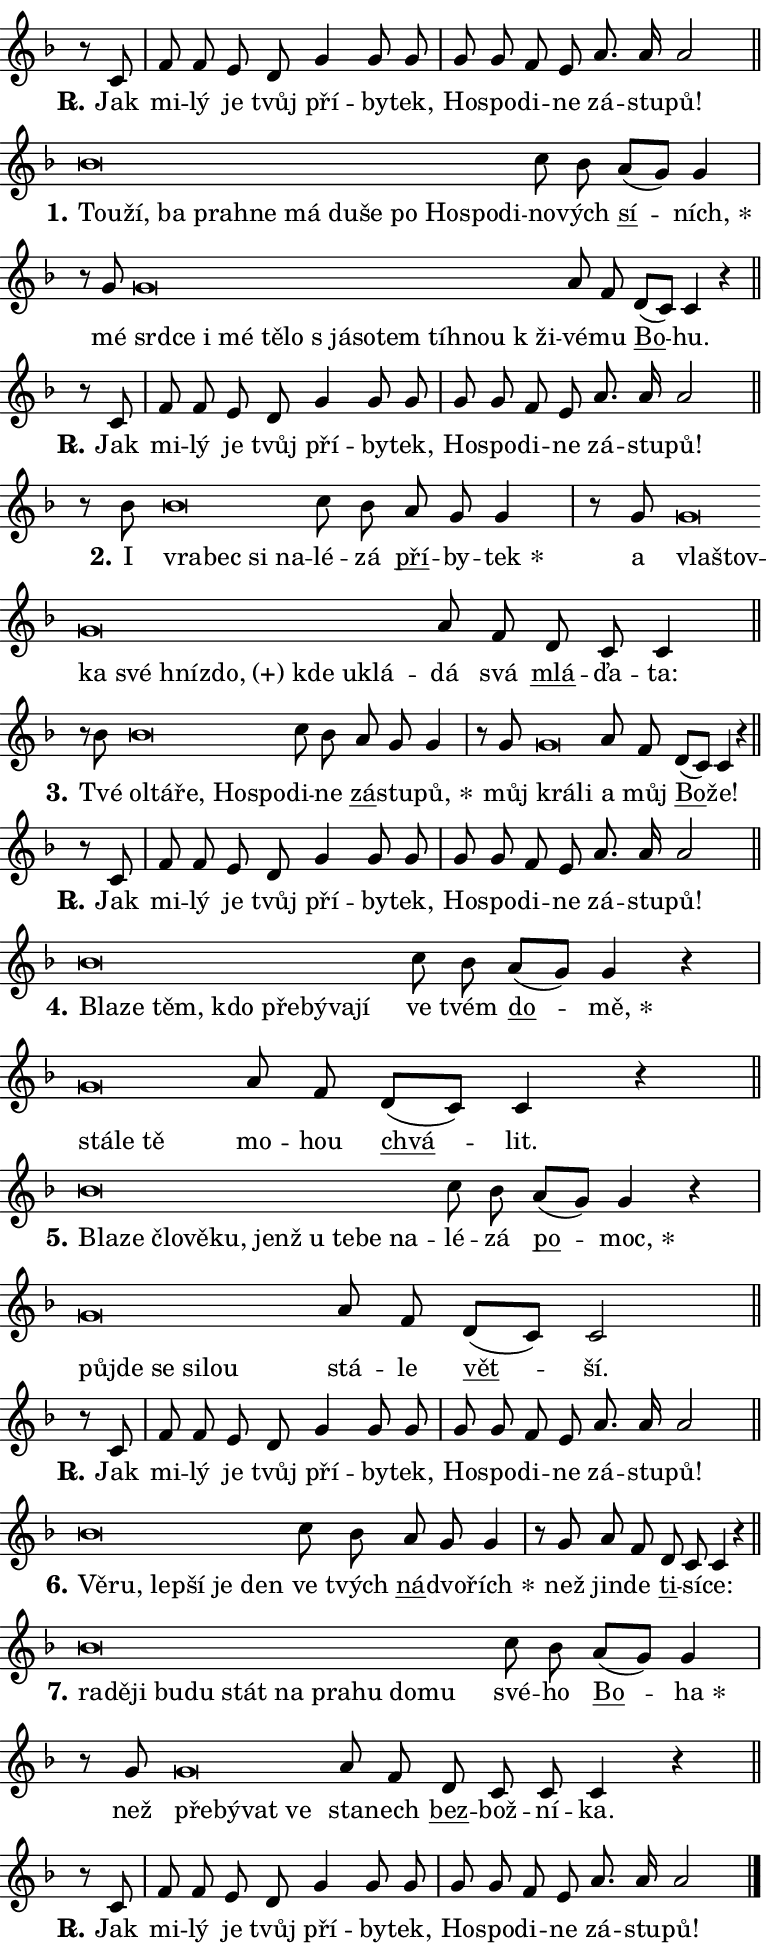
\version "2.24.0"
\header { tagline = "" }
\paper {
  indent = 0\cm
  top-margin = 0\cm
  right-margin = 0.13\cm % to fit lyric hyphens
  bottom-margin = 0\cm
  left-margin = 0\cm
  paper-width = 13\cm
  page-breaking = #ly:one-page-breaking
  system-system-spacing.basic-distance = #11
  score-system-spacing.basic-distance = #11
  ragged-last = ##f
}


%% Author: Thomas Morley
%% https://lists.gnu.org/archive/html/lilypond-user/2020-05/msg00002.html
#(define (line-position grob)
"Returns position of @var[grob} in current system:
   @code{'start}, if at first time-step
   @code{'end}, if at last time-step
   @code{'middle} otherwise
"
  (let* ((col (ly:item-get-column grob))
         (ln (ly:grob-object col 'left-neighbor))
         (rn (ly:grob-object col 'right-neighbor))
         (col-to-check-left (if (ly:grob? ln) ln col))
         (col-to-check-right (if (ly:grob? rn) rn col))
         (break-dir-left
           (and
             (ly:grob-property col-to-check-left 'non-musical #f)
             (ly:item-break-dir col-to-check-left)))
         (break-dir-right
           (and
             (ly:grob-property col-to-check-right 'non-musical #f)
             (ly:item-break-dir col-to-check-right))))
        (cond ((eqv? 1 break-dir-left) 'start)
              ((eqv? -1 break-dir-right) 'end)
              (else 'middle))))

#(define (tranparent-at-line-position vctor)
  (lambda (grob)
  "Relying on @code{line-position} select the relevant enry from @var{vctor}.
Used to determine transparency,"
    (case (line-position grob)
      ((end) (not (vector-ref vctor 0)))
      ((middle) (not (vector-ref vctor 1)))
      ((start) (not (vector-ref vctor 2))))))

noteHeadBreakVisibility =
#(define-music-function (break-visibility)(vector?)
"Makes @code{NoteHead}s transparent relying on @var{break-visibility}"
#{
  \override NoteHead.transparent =
    #(tranparent-at-line-position break-visibility)
#})

#(define delete-ledgers-for-transparent-note-heads
  (lambda (grob)
    "Reads whether a @code{NoteHead} is transparent.
If so this @code{NoteHead} is removed from @code{'note-heads} from
@var{grob}, which is supposed to be @code{LedgerLineSpanner}.
As a result ledgers are not printed for this @code{NoteHead}"
    (let* ((nhds-array (ly:grob-object grob 'note-heads))
           (nhds-list
             (if (ly:grob-array? nhds-array)
                 (ly:grob-array->list nhds-array)
                 '()))
           ;; Relies on the transparent-property being done before
           ;; Staff.LedgerLineSpanner.after-line-breaking is executed.
           ;; This is fragile ...
           (to-keep
             (remove
               (lambda (nhd)
                 (ly:grob-property nhd 'transparent #f))
               nhds-list)))
      ;; TODO find a better method to iterate over grob-arrays, similiar
      ;; to filter/remove etc for lists
      ;; For now rebuilt from scratch
      (set! (ly:grob-object grob 'note-heads)  '())
      (for-each
        (lambda (nhd)
          (ly:pointer-group-interface::add-grob grob 'note-heads nhd))
        to-keep))))

squashNotes = {
  \override NoteHead.X-extent = #'(-0.2 . 0.2)
  \override NoteHead.Y-extent = #'(-0.75 . 0)
  \override NoteHead.stencil =
    #(lambda (grob)
       (let ((pos (ly:grob-property grob 'staff-position)))
         (begin
           (if (< pos -7) (display "ERROR: Lower brevis then expected\n") (display ""))
           (if (<= pos -6) ly:text-interface::print ly:note-head::print))))
}
unSquashNotes = {
  \revert NoteHead.X-extent
  \revert NoteHead.Y-extent
  \revert NoteHead.stencil
}

hideNotes = \noteHeadBreakVisibility #begin-of-line-visible
unHideNotes = \noteHeadBreakVisibility #all-visible

% work-around for resetting accidentals
% https://lilypond.org/doc/v2.23/Documentation/notation/displaying-rhythms#unmetered-music
cadenzaMeasure = {
  \cadenzaOff
  \partial 1024 s1024
  \cadenzaOn
}

#(define-markup-command (accent layout props text) (markup?)
  "Underline accented syllable"
  (interpret-markup layout props
    #{\markup \override #'(offset . 4.3) \underline { #text }#}))

responsum = \markup \concat {
  "R" \hspace #-1.05 \path #0.1 #'((moveto 0 0.07) (lineto 0.9 0.8)) \hspace #0.05 "."
}

spaceSize = #0.6828661417322834 % exact space size for TeX Gyre Schola

\layout {
  \context {
    \Staff
    \remove "Time_signature_engraver"
    \override LedgerLineSpanner.after-line-breaking = #delete-ledgers-for-transparent-note-heads
  }
  \context {
    \Lyrics {
      \override LyricSpace.minimum-distance = \spaceSize
      \override LyricText.font-name = #"TeX Gyre Schola"
      \override LyricText.font-size = 1
      \override StanzaNumber.font-name = #"TeX Gyre Schola Bold"
      \override StanzaNumber.font-size = 1
    }
  }
  \context {
    \Score 
    \override NoteHead.text =
      #(lambda (grob) 
        (let ((pos (ly:grob-property grob 'staff-position)))
          #{\markup {
            \combine
              \halign #-0.55 \raise #(if (= pos -6) 0 0.5) \override #'(thickness . 2) \draw-line #'(3.2 . 0)
              \musicglyph "noteheads.sM1"
          }#}))
  }
}

% magnetic-lyrics.ily
%
%   written by
%     Jean Abou Samra <jean@abou-samra.fr>
%     Werner Lemberg <wl@gnu.org>
%
%   adapted by
%     Jiri Hon <jiri.hon@gmail.com>
%
% Version 2022-Apr-15

% https://www.mail-archive.com/lilypond-user@gnu.org/msg149350.html

#(define (Left_hyphen_pointer_engraver context)
   "Collect syllable-hyphen-syllable occurrences in lyrics and store
them in properties.  This engraver only looks to the left.  For
example, if the lyrics input is @code{foo -- bar}, it does the
following.

@itemize @bullet
@item
Set the @code{text} property of the @code{LyricHyphen} grob between
@q{foo} and @q{bar} to @code{foo}.

@item
Set the @code{left-hyphen} property of the @code{LyricText} grob with
text @q{foo} to the @code{LyricHyphen} grob between @q{foo} and
@q{bar}.
@end itemize

Use this auxiliary engraver in combination with the
@code{lyric-@/text::@/apply-@/magnetic-@/offset!} hook."
   (let ((hyphen #f)
         (text #f))
     (make-engraver
      (acknowledgers
       ((lyric-syllable-interface engraver grob source-engraver)
        (set! text grob)))
      (end-acknowledgers
       ((lyric-hyphen-interface engraver grob source-engraver)
        ;(when (not (grob::has-interface grob 'lyric-space-interface))
          (set! hyphen grob)));)
      ((stop-translation-timestep engraver)
       (when (and text hyphen)
         (ly:grob-set-object! text 'left-hyphen hyphen))
       (set! text #f)
       (set! hyphen #f)))))

#(define (lyric-text::apply-magnetic-offset! grob)
   "If the space between two syllables is less than the value in
property @code{LyricText@/.details@/.squash-threshold}, move the right
syllable to the left so that it gets concatenated with the left
syllable.

Use this function as a hook for
@code{LyricText@/.after-@/line-@/breaking} if the
@code{Left_@/hyphen_@/pointer_@/engraver} is active."
   (let ((hyphen (ly:grob-object grob 'left-hyphen #f)))
     (when hyphen
       (let ((left-text (ly:spanner-bound hyphen LEFT)))
         (when (grob::has-interface left-text 'lyric-syllable-interface)
           (let* ((common (ly:grob-common-refpoint grob left-text X))
                  (this-x-ext (ly:grob-extent grob common X))
                  (left-x-ext
                   (begin
                     ;; Trigger magnetism for left-text.
                     (ly:grob-property left-text 'after-line-breaking)
                     (ly:grob-extent left-text common X)))
                  ;; `delta` is the gap width between two syllables.
                  (delta (- (interval-start this-x-ext)
                            (interval-end left-x-ext)))
                  (details (ly:grob-property grob 'details))
                  (threshold (assoc-get 'squash-threshold details 0.2)))
             (when (< delta threshold)
               (let* (;; We have to manipulate the input text so that
                      ;; ligatures crossing syllable boundaries are not
                      ;; disabled.  For languages based on the Latin
                      ;; script this is essentially a beautification.
                      ;; However, for non-Western scripts it can be a
                      ;; necessity.
                      (lt (ly:grob-property left-text 'text))
                      (rt (ly:grob-property grob 'text))
                      (is-space (grob::has-interface hyphen 'lyric-space-interface))
                      (space (if is-space " " ""))
                      (extra-delta (if is-space spaceSize 0))
                      ;; Append new syllable.
                      (ltrt-space (if (and (string? lt) (string? rt))
                                (string-append lt space rt)
                                (make-concat-markup (list lt space rt))))
                      ;; Right-align `ltrt` to the right side.
                      (ltrt-space-markup (grob-interpret-markup
                               grob
                               (make-translate-markup
                                (cons (interval-length this-x-ext) 0)
                                (make-right-align-markup ltrt-space)))))
                 (begin
                   ;; Don't print `left-text`.
                   (ly:grob-set-property! left-text 'stencil #f)
                   ;; Set text and stencil (which holds all collected
                   ;; syllables so far) and shift it to the left.
                   (ly:grob-set-property! grob 'text ltrt-space)
                   (ly:grob-set-property! grob 'stencil ltrt-space-markup)
                   (ly:grob-translate-axis! grob (- (- delta extra-delta)) X))))))))))


#(define (lyric-hyphen::displace-bounds-first grob)
   ;; Make very sure this callback isn't triggered too early.
   (let ((left (ly:spanner-bound grob LEFT))
         (right (ly:spanner-bound grob RIGHT)))
     (ly:grob-property left 'after-line-breaking)
     (ly:grob-property right 'after-line-breaking)
     (ly:lyric-hyphen::print grob)))

squashThreshold = #0.4

\layout {
  \context {
    \Lyrics
    \consists #Left_hyphen_pointer_engraver
    \override LyricText.after-line-breaking =
      #lyric-text::apply-magnetic-offset!
    \override LyricHyphen.stencil = #lyric-hyphen::displace-bounds-first
    \override LyricText.details.squash-threshold = \squashThreshold
    \override LyricHyphen.minimum-distance = 0
    \override LyricHyphen.minimum-length = \squashThreshold
  }
}

squashText = \override LyricText.details.squash-threshold = 9999
unSquashText = \override LyricText.details.squash-threshold = \squashThreshold

leftText = \override LyricText.self-alignment-X = #LEFT
unLeftText = \revert LyricText.self-alignment-X

starOffset = #(lambda (grob) 
                (let ((x_offset (ly:self-alignment-interface::aligned-on-x-parent grob)))
                  (if (= x_offset 0) 0 (+ x_offset 1.2))))

star = #(define-music-function (syllable)(string?)
"Append star separator at the end of a syllable"
#{
  \once \override LyricText.X-offset = #starOffset
  \lyricmode { \markup {
    #syllable
    \override #'((font-name . "TeX Gyre Schola Bold")) \hspace #0.2 \lower #0.65 \larger "*"
  } }
#})

starAccent = #(define-music-function (syllable)(string?)
"Append star separator at the end of a syllable and make accent"
#{
  \once \override LyricText.X-offset = #starOffset
  \lyricmode { \markup {
    \accent #syllable
    \override #'((font-name . "TeX Gyre Schola Bold")) \hspace #0.2 \lower #0.65 \larger "*"
  } }
#})

breath = #(define-music-function (syllable)(string?)
"Append breathing indicator at the end of a syllable"
#{
  \lyricmode { \markup { #syllable "+" } }
#})

optionalBreath = #(define-music-function (syllable)(string?)
"Append optional breathing indicator at the end of a syllable"
#{
  \lyricmode { \markup { #syllable "(+)" } }
#})


\score {
    <<
        \new Voice = "melody" { \cadenzaOn \key f \major \relative { r8 c' \cadenzaMeasure \bar "|" f f e d \bar "" g4 g8 g \cadenzaMeasure \bar "|" g g f e \bar "" a8. a16 a2 \cadenzaMeasure \bar "||" \break } }
        \new Lyrics \lyricsto "melody" { \lyricmode { \set stanza = \responsum
Jak mi -- lý je tvůj pří -- by -- tek, Ho -- spo -- di -- ne zá -- stu -- pů! } }
    >>
    \layout {}
}

\score {
    <<
        \new Voice = "melody" { \cadenzaOn \key f \major \relative { \squashNotes bes'\breve*1/16 \hideNotes \breve*1/16 \bar "" \breve*1/16 \bar "" \breve*1/16 \bar "" \breve*1/16 \bar "" \breve*1/16 \bar "" \breve*1/16 \bar "" \breve*1/16 \bar "" \breve*1/16 \bar "" \breve*1/16 \bar "" \breve*1/16 \breve*1/16 \bar "" \unHideNotes \unSquashNotes c8 bes \bar "" a[( g)] g4 \cadenzaMeasure \bar "|" r8 g8 \squashNotes g\breve*1/16 \hideNotes \breve*1/16 \bar "" \breve*1/16 \bar "" \breve*1/16 \bar "" \breve*1/16 \bar "" \breve*1/16 \bar "" \breve*1/16 \bar "" \breve*1/16 \bar "" \breve*1/16 \bar "" \breve*1/16 \bar "" \breve*1/16 \breve*1/16 \bar "" \unHideNotes \unSquashNotes a8 f \bar "" d[( c)] c4 r \cadenzaMeasure \bar "||" \break } }
        \new Lyrics \lyricsto "melody" { \lyricmode { \set stanza = "1."
\leftText Tou -- \squashText ží, ba pra -- hne má du -- še po Ho -- spo -- di -- \unLeftText \unSquashText no -- vých \markup \accent sí -- \star ních, mé \leftText srd -- \squashText ce i mé tě -- lo "s já" -- so -- tem tíh -- nou "k ži" -- \unLeftText \unSquashText vé -- mu \markup \accent Bo -- hu. } }
    >>
    \layout {}
}

\score {
    <<
        \new Voice = "melody" { \cadenzaOn \key f \major \relative { r8 c' \cadenzaMeasure \bar "|" f f e d \bar "" g4 g8 g \cadenzaMeasure \bar "|" g g f e \bar "" a8. a16 a2 \cadenzaMeasure \bar "||" \break } }
        \new Lyrics \lyricsto "melody" { \lyricmode { \set stanza = \responsum
Jak mi -- lý je tvůj pří -- by -- tek, Ho -- spo -- di -- ne zá -- stu -- pů! } }
    >>
    \layout {}
}

\score {
    <<
        \new Voice = "melody" { \cadenzaOn \key f \major \relative { r8 bes'8 \squashNotes bes\breve*1/16 \hideNotes \breve*1/16 \bar "" \breve*1/16 \breve*1/16 \bar "" \unHideNotes \unSquashNotes c8 bes \bar "" a g g4 \cadenzaMeasure \bar "|" r8 g8 \squashNotes g\breve*1/16 \hideNotes \breve*1/16 \bar "" \breve*1/16 \bar "" \breve*1/16 \bar "" \breve*1/16 \bar "" \breve*1/16 \bar "" \breve*1/16 \bar "" \breve*1/16 \breve*1/16 \bar "" \unHideNotes \unSquashNotes a8 f \bar "" d c c4 \cadenzaMeasure \bar "||" \break } }
        \new Lyrics \lyricsto "melody" { \lyricmode { \set stanza = "2."
I \leftText vra -- \squashText bec si na -- \unLeftText \unSquashText lé -- zá \markup \accent pří -- by -- \star tek a \leftText vla -- \squashText štov -- ka své hníz -- \optionalBreath do, kde u -- klá -- \unLeftText \unSquashText dá svá \markup \accent mlá -- ďa -- ta: } }
    >>
    \layout {}
}

\score {
    <<
        \new Voice = "melody" { \cadenzaOn \key f \major \relative { r8 bes'8 \squashNotes bes\breve*1/16 \hideNotes \breve*1/16 \bar "" \breve*1/16 \bar "" \breve*1/16 \breve*1/16 \bar "" \unHideNotes \unSquashNotes c8 bes \bar "" a g g4 \cadenzaMeasure \bar "|" r8 g8 \squashNotes g\breve*1/16 \hideNotes \breve*1/16 \bar "" \unHideNotes \unSquashNotes a8 f \bar "" d[( c)] c4 r \cadenzaMeasure \bar "||" \break } }
        \new Lyrics \lyricsto "melody" { \lyricmode { \set stanza = "3."
Tvé \leftText ol -- \squashText tá -- ře, Ho -- spo -- \unLeftText \unSquashText di -- ne \markup \accent zá -- stu -- \star pů, můj \leftText krá -- \squashText li \unLeftText \unSquashText a můj \markup \accent Bo -- že! } }
    >>
    \layout {}
}

\score {
    <<
        \new Voice = "melody" { \cadenzaOn \key f \major \relative { r8 c' \cadenzaMeasure \bar "|" f f e d \bar "" g4 g8 g \cadenzaMeasure \bar "|" g g f e \bar "" a8. a16 a2 \cadenzaMeasure \bar "||" \break } }
        \new Lyrics \lyricsto "melody" { \lyricmode { \set stanza = \responsum
Jak mi -- lý je tvůj pří -- by -- tek, Ho -- spo -- di -- ne zá -- stu -- pů! } }
    >>
    \layout {}
}

\score {
    <<
        \new Voice = "melody" { \cadenzaOn \key f \major \relative { \squashNotes bes'\breve*1/16 \hideNotes \breve*1/16 \bar "" \breve*1/16 \bar "" \breve*1/16 \bar "" \breve*1/16 \bar "" \breve*1/16 \bar "" \breve*1/16 \breve*1/16 \bar "" \unHideNotes \unSquashNotes c8 bes \bar "" a[( g)] g4 r \cadenzaMeasure \bar "|" \squashNotes g\breve*1/16 \hideNotes \breve*1/16 \breve*1/16 \bar "" \unHideNotes \unSquashNotes a8 f \bar "" d[( c)] c4 r \cadenzaMeasure \bar "||" \break } }
        \new Lyrics \lyricsto "melody" { \lyricmode { \set stanza = "4."
\leftText Bla -- \squashText ze těm, kdo pře -- bý -- va -- jí \unLeftText \unSquashText ve tvém \markup \accent do -- \star mě, \leftText stá -- \squashText le tě \unLeftText \unSquashText mo -- hou \markup \accent chvá -- lit. } }
    >>
    \layout {}
}

\score {
    <<
        \new Voice = "melody" { \cadenzaOn \key f \major \relative { \squashNotes bes'\breve*1/16 \hideNotes \breve*1/16 \bar "" \breve*1/16 \bar "" \breve*1/16 \bar "" \breve*1/16 \bar "" \breve*1/16 \bar "" \breve*1/16 \bar "" \breve*1/16 \bar "" \breve*1/16 \breve*1/16 \bar "" \unHideNotes \unSquashNotes c8 bes \bar "" a[( g)] g4 r \cadenzaMeasure \bar "|" \squashNotes g\breve*1/16 \hideNotes \breve*1/16 \bar "" \breve*1/16 \bar "" \breve*1/16 \breve*1/16 \bar "" \unHideNotes \unSquashNotes a8 f \bar "" d[( c)] c2 \cadenzaMeasure \bar "||" \break } }
        \new Lyrics \lyricsto "melody" { \lyricmode { \set stanza = "5."
\leftText Bla -- \squashText ze člo -- vě -- ku, jenž u te -- be na -- \unLeftText \unSquashText lé -- zá \markup \accent po -- \star moc, \leftText půj -- \squashText de se si -- lou \unLeftText \unSquashText stá -- le \markup \accent vět -- ší. } }
    >>
    \layout {}
}

\score {
    <<
        \new Voice = "melody" { \cadenzaOn \key f \major \relative { r8 c' \cadenzaMeasure \bar "|" f f e d \bar "" g4 g8 g \cadenzaMeasure \bar "|" g g f e \bar "" a8. a16 a2 \cadenzaMeasure \bar "||" \break } }
        \new Lyrics \lyricsto "melody" { \lyricmode { \set stanza = \responsum
Jak mi -- lý je tvůj pří -- by -- tek, Ho -- spo -- di -- ne zá -- stu -- pů! } }
    >>
    \layout {}
}

\score {
    <<
        \new Voice = "melody" { \cadenzaOn \key f \major \relative { \squashNotes bes'\breve*1/16 \hideNotes \breve*1/16 \bar "" \breve*1/16 \bar "" \breve*1/16 \bar "" \breve*1/16 \breve*1/16 \bar "" \unHideNotes \unSquashNotes c8 bes \bar "" a g g4 \cadenzaMeasure \bar "|" r8 g8 a8 f \bar "" d c c4 r \cadenzaMeasure \bar "||" \break } }
        \new Lyrics \lyricsto "melody" { \lyricmode { \set stanza = "6."
\leftText Vě -- \squashText ru, lep -- ší je den \unLeftText \unSquashText ve tvých \markup \accent ná -- dvo -- \star řích než jin -- de \markup \accent ti -- sí -- ce: } }
    >>
    \layout {}
}

\score {
    <<
        \new Voice = "melody" { \cadenzaOn \key f \major \relative { \squashNotes bes'\breve*1/16 \hideNotes \breve*1/16 \bar "" \breve*1/16 \bar "" \breve*1/16 \bar "" \breve*1/16 \bar "" \breve*1/16 \bar "" \breve*1/16 \bar "" \breve*1/16 \bar "" \breve*1/16 \bar "" \breve*1/16 \breve*1/16 \bar "" \unHideNotes \unSquashNotes c8 bes \bar "" a[( g)] g4 \cadenzaMeasure \bar "|" r8 g8 \squashNotes g\breve*1/16 \hideNotes \breve*1/16 \bar "" \breve*1/16 \breve*1/16 \bar "" \unHideNotes \unSquashNotes a8 f \bar "" d c c c4 r \cadenzaMeasure \bar "||" \break } }
        \new Lyrics \lyricsto "melody" { \lyricmode { \set stanza = "7."
\leftText ra -- \squashText dě -- ji bu -- du stát na pra -- hu do -- mu \unLeftText \unSquashText své -- ho \markup \accent Bo -- \star ha než \leftText pře -- \squashText bý -- vat ve \unLeftText \unSquashText sta -- nech \markup \accent bez -- bož -- ní -- ka. } }
    >>
    \layout {}
}

\score {
    <<
        \new Voice = "melody" { \cadenzaOn \key f \major \relative { r8 c' \cadenzaMeasure \bar "|" f f e d \bar "" g4 g8 g \cadenzaMeasure \bar "|" g g f e \bar "" a8. a16 a2 \cadenzaMeasure \bar "||" \break } \bar "|." }
        \new Lyrics \lyricsto "melody" { \lyricmode { \set stanza = \responsum
Jak mi -- lý je tvůj pří -- by -- tek, Ho -- spo -- di -- ne zá -- stu -- pů! } }
    >>
    \layout {}
}
